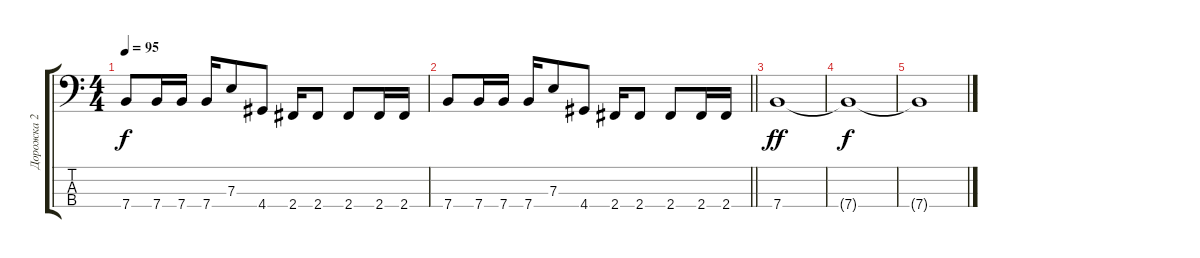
\track ("Дорожка 2" "Дорожка 2") {instrument electricbassfinger}
\staff {score tabs}
\tuning (G2 D2 A1 E1) {hide}
\ts (4 4)
\tempo 95
\clef f4
\ks c
7.4.8{dy f} 7.4.16 7.4.16 7.4.16 7.3.8 4.4.8 2.4.16 2.4.8 2.4.8 2.4.16 2.4.16 |
\barLineRight lightlight
7.4.8 7.4.16 7.4.16 7.4.16 7.3.8 4.4.8 2.4.16 2.4.8 2.4.8 2.4.16 2.4.16 |
7.4.1{dy ff} |
7.4{t}.1{dy f} |
7.4{t}.1
